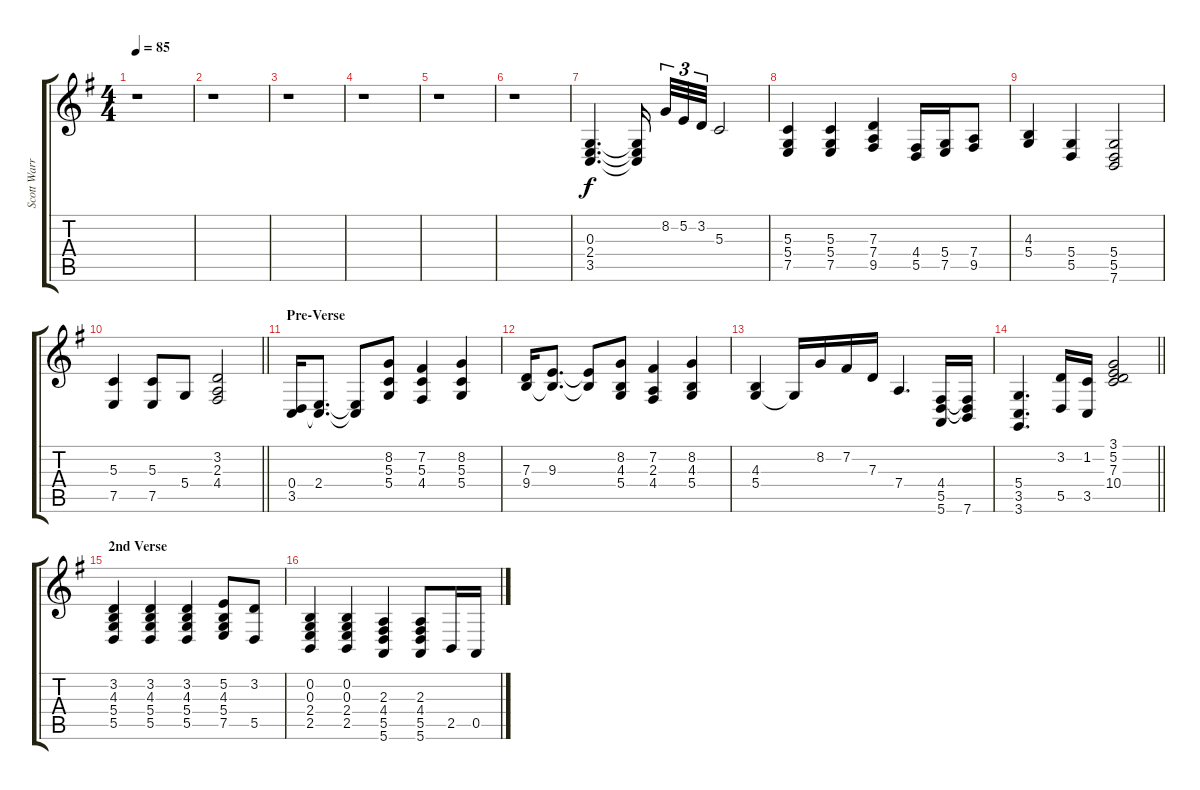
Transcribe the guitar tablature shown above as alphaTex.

\track ("Scott Warren Keys" "Scott Warr") {instrument acousticgrandpiano}
\staff {score tabs}
\tuning (E4 B3 G3 D3 A2 E2) {hide}
\ts (4 4)
\tempo 85
\clef g2
\ks g
r.1{dy f} |
r.1 |
r.1 |
r.1 |
r.1 |
r.1 |
(0.3 2.4 3.5).4{d} (0.3{t} 2.4{t} 3.5{t}).16{beam splitsecondary} 8.2.32{tu (3 2)} 5.2.32{tu (3 2)} 3.2.32{tu (3 2)} 5.3.2 |
(5.3 5.4 7.5).4 (5.3 5.4 7.5).4 (7.3 7.4 9.5).4 (4.4 5.5).16 (5.4 7.5).16 (7.4 9.5).8 |
(4.3 5.4).4 (5.4 5.5).4 (5.4 5.5 7.6).2 |
\barLineRight lightlight
(5.3 7.5).4 (5.3 7.5).8 5.4.8 (3.2 2.3 4.4).2 |
\section ("" "Pre-Verse")
(0.4 3.5).16 (2.4 3.5{t}).8{d} (2.4{t} 3.5{t}).8 (8.2 5.3 5.4).8 (7.2 5.3 4.4).4 (8.2 5.3 5.4).4 |
(7.3 9.4).16 (9.3 9.4{t}).8{d} (9.3{t} 9.4{t}).8 (8.2 4.3 5.4).8 (7.2 2.3 4.4).4 (8.2 4.3 5.4).4 |
(4.3 5.4).4 5.4{t}.16 8.2.16 7.2.16 7.3.16 7.4.4{d} (4.4 5.5 5.6).16 (4.4{t} 5.5{t} 7.6).16 |
\barLineRight lightlight
(5.4 3.5 3.6).4{d} (3.2 5.5).16 (1.2 3.5).16 (3.1 5.2 7.3 10.4).2 |
\section ("" "2nd Verse")
(3.2 4.3 5.4 5.5).4 (3.2 4.3 5.4 5.5).4 (3.2 4.3 5.4 5.5).4 (5.2 4.3 5.4 7.5).8 (3.2 5.5).8 |
(0.2 0.3 2.4 2.5).4 (0.2 0.3 2.4 2.5).4 (2.3 4.4 5.5 5.6).4 (2.3 4.4 5.5 5.6).8 2.5.16 0.5.16
